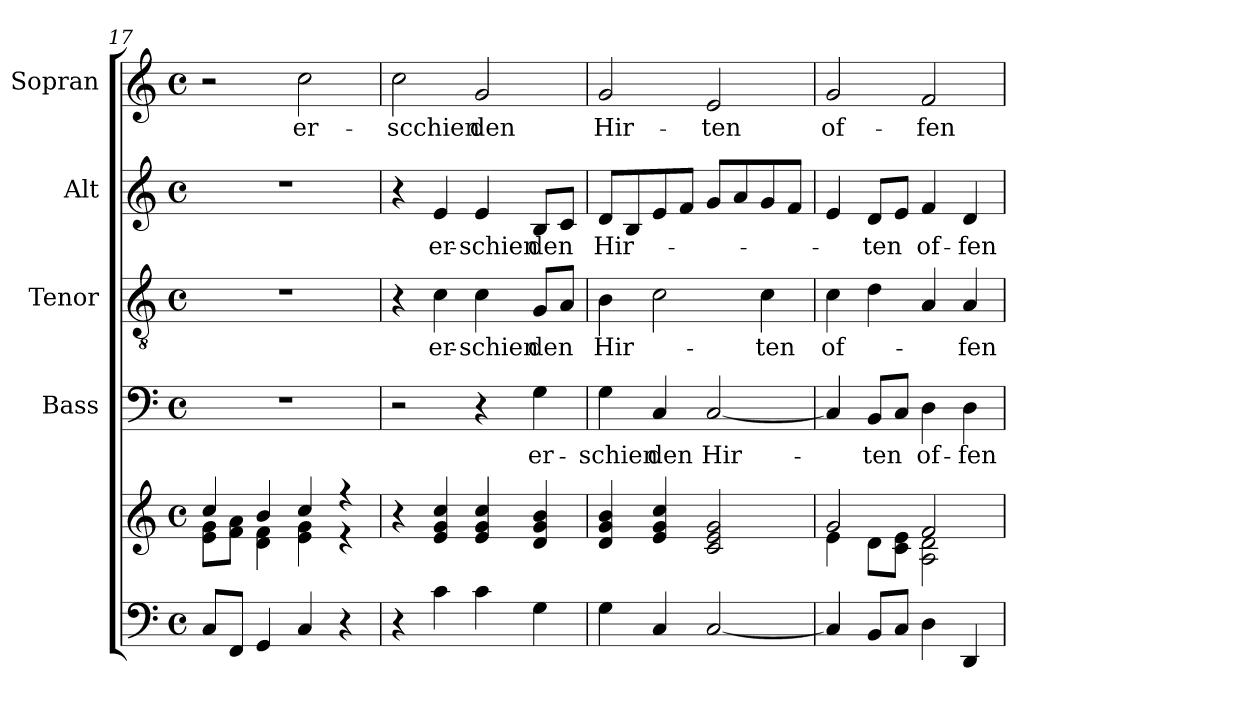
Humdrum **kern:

**kern	**kern	**kern	**text	**kern	**text	**kern	**text	**kern	**text
*part5	*part5	*part4	*part4	*part3	*part3	*part2	*part2	*part1	*part1
*staff6	*staff5	*staff4	*staff4	*staff3	*staff3	*staff2	*staff2	*staff1	*staff1
*	*	*I"Bass	*	*I"Tenor	*	*I"Alt	*	*I"Sopran	*
*	*	*I'B.	*	*I'T.	*	*I'A.	*	*I'S.	*
*clefF4	*clefG2	*clefF4	*	*clefGv2	*	*clefG2	*	*clefG2	*
*k[]	*k[]	*k[]	*	*k[]	*	*k[]	*	*k[]	*
*C:	*C:	*C:	*	*C:	*	*C:	*	*C:	*
*M4/4	*M4/4	*M4/4	*	*M4/4	*	*M4/4	*	*M4/4	*
*met(c)	*met(c)	*met(c)	*	*met(c)	*	*met(c)	*	*met(c)	*
=17	=17	=17	=17	=17	=17	=17	=17	=17	=17
*	*^	*	*	*	*	*	*	*	*
8C/L	4cc/	8e\ 8g\L	1r	.	1r	.	1r	.	2r	.
8FF/J	.	8f\ 8a\J	.	.	.	.	.	.	.	.
4GG/	4b/	4d\ 4f\	.	.	.	.	.	.	.	.
!	!	!	!	!	!	!	!	!	!	!LO:LY:b
4C/	4cc/	4e\ 4g\	.	.	.	.	.	.	2cc\	er-
4r	4r	4r	.	.	.	.	.	.	.	.
!!LO:LB:g=z
=18	=18	=18	=18	=18	=18	=18	=18	=18	=18	=18
!	!	!	!	!	!	!	!	!	!	!LO:LY:b
*	*v	*v	*	*	*	*	*	*	*	*
4r	4r	2r	.	4r	.	4r	.	2cc\	-scchien
!	!	!	!	!	!LO:LY:b	!	!LO:LY:b	!	!
4c\	4e/ 4g/ 4cc/	.	.	4c\	er-	4e/	er-	.	.
!	!	!	!	!	!LO:LY:b	!	!LO:LY:b	!	!LO:LY:b
4c\	4e/ 4g/ 4cc/	4r	.	4c\	-schien	4e/	-schien	2g/	den
!	!	!	!LO:LY:b	!	!LO:LY:b	!	!LO:LY:b	!	!
4G\	4d/ 4g/ 4b/	4G\	er-	8G/L	den	8B/L	den	.	.
.	.	.	.	8A/J	.	8c/J	.	.	.
=19	=19	=19	=19	=19	=19	=19	=19	=19	=19
!	!	!	!LO:LY:b	!	!LO:LY:b	!	!LO:LY:b	!	!LO:LY:b
4G\	4d/ 4g/ 4b/	4G\	-schien	4B\	Hir-	8d/L	Hir-	2g/	Hir-
.	.	.	.	.	.	8B/	.	.	.
!	!	!	!LO:LY:b	!	!	!	!	!	!
4C/	4e/ 4g/ 4cc/	4C/	den	2c\	.	8e/	.	.	.
.	.	.	.	.	.	8f/J	.	.	.
!	!	!	!LO:LY:b	!	!	!	!	!	!LO:LY:b
[2C/	2c/ 2e/ 2g/	[2C/	Hir-	.	.	8g/L	.	2e/	-ten
.	.	.	.	.	.	8a/	.	.	.
!	!	!	!	!	!LO:LY:b	!	!	!	!
.	.	.	.	4c\	-ten	8g/	.	.	.
.	.	.	.	.	.	8f/J	.	.	.
=20	=20	=20	=20	=20	=20	=20	=20	=20	=20
*	*^	*	*	*	*	*	*	*	*
!	!	!	!	!	!	!LO:LY:b	!	!	!	!LO:LY:b
4C/]	2g/	4e\	4C/]	.	4c\	of-	4e/	.	2g/	of-
!	!	!	!	!LO:LY:b	!	!	!	!LO:LY:b	!	!
8BB/L	.	8d\L	8BB/L	-ten	4d\	.	8d/L	-ten	.	.
8C/J	.	8c\ 8e\J	8C/J	.	.	.	8e/J	.	.	.
!	!	!	!	!LO:LY:b	!	!	!	!LO:LY:b	!	!LO:LY:b
4D\	2f/	2A\ 2d\	4D\	of-	4A/	.	4f/	of-	2f/	-fen-
!	!	!	!	!LO:LY:b	!	!LO:LY:b	!	!LO:LY:b	!	!
4DD/	.	.	4D\	-fen-	4A/	-fen-	4d/	-fen-	.	.
*	*v	*v	*	*	*	*	*	*	*	*
=	=	=	=	=	=	=	=	=	=
*-	*-	*-	*-	*-	*-	*-	*-	*-	*-
